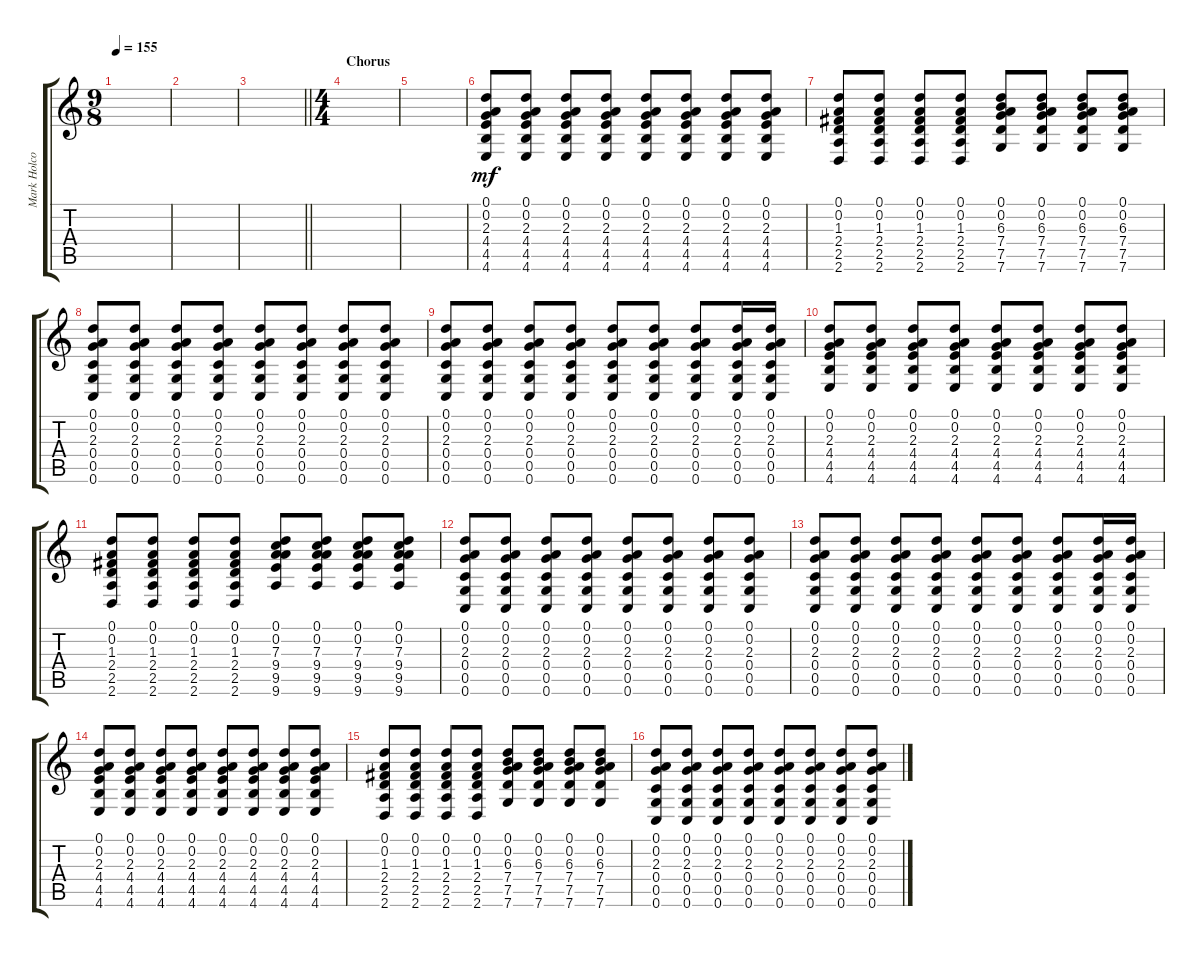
\track ("Mark Holcomb - Acoustic Guitar" "Mark Holco") {instrument acousticguitarsteel}
\staff {score tabs}
\tuning (D4 A3 F3 C3 G2 C2) {hide}
\ts (9 8)
\tempo 155
\clef g2
\ks c
|
|
\barLineRight lightlight
|
\ts (4 4)
\section ("" "Chorus")
|
|
(0.1 0.2 2.3 4.4 4.5 4.6).8{dy mf volume 13 balance 2} (0.1 0.2 2.3 4.4 4.5 4.6).8 (0.1 0.2 2.3 4.4 4.5 4.6).8 (0.1 0.2 2.3 4.4 4.5 4.6).8 (0.1 0.2 2.3 4.4 4.5 4.6).8 (0.1 0.2 2.3 4.4 4.5 4.6).8 (0.1 0.2 2.3 4.4 4.5 4.6).8 (0.1 0.2 2.3 4.4 4.5 4.6).8 |
(0.1 0.2 1.3 2.4 2.5 2.6).8 (0.1 0.2 1.3 2.4 2.5 2.6).8 (0.1 0.2 1.3 2.4 2.5 2.6).8 (0.1 0.2 1.3 2.4 2.5 2.6).8 (0.1 0.2 6.3 7.4 7.5 7.6).8 (0.1 0.2 6.3 7.4 7.5 7.6).8 (0.1 0.2 6.3 7.4 7.5 7.6).8 (0.1 0.2 6.3 7.4 7.5 7.6).8 |
(0.1 0.2 2.3 0.4 0.5 0.6).8 (0.1 0.2 2.3 0.4 0.5 0.6).8 (0.1 0.2 2.3 0.4 0.5 0.6).8 (0.1 0.2 2.3 0.4 0.5 0.6).8 (0.1 0.2 2.3 0.4 0.5 0.6).8 (0.1 0.2 2.3 0.4 0.5 0.6).8 (0.1 0.2 2.3 0.4 0.5 0.6).8 (0.1 0.2 2.3 0.4 0.5 0.6).8 |
(0.1 0.2 2.3 0.4 0.5 0.6).8 (0.1 0.2 2.3 0.4 0.5 0.6).8 (0.1 0.2 2.3 0.4 0.5 0.6).8 (0.1 0.2 2.3 0.4 0.5 0.6).8 (0.1 0.2 2.3 0.4 0.5 0.6).8 (0.1 0.2 2.3 0.4 0.5 0.6).8 (0.1 0.2 2.3 0.4 0.5 0.6).8 (0.1 0.2 2.3 0.4 0.5 0.6).16 (0.1 0.2 2.3 0.4 0.5 0.6).16 |
(0.1 0.2 2.3 4.4 4.5 4.6).8 (0.1 0.2 2.3 4.4 4.5 4.6).8 (0.1 0.2 2.3 4.4 4.5 4.6).8 (0.1 0.2 2.3 4.4 4.5 4.6).8 (0.1 0.2 2.3 4.4 4.5 4.6).8 (0.1 0.2 2.3 4.4 4.5 4.6).8 (0.1 0.2 2.3 4.4 4.5 4.6).8 (0.1 0.2 2.3 4.4 4.5 4.6).8 |
(0.1 0.2 1.3 2.4 2.5 2.6).8 (0.1 0.2 1.3 2.4 2.5 2.6).8 (0.1 0.2 1.3 2.4 2.5 2.6).8 (0.1 0.2 1.3 2.4 2.5 2.6).8 (0.1 0.2 7.3 9.4 9.5 9.6).8 (0.1 0.2 7.3 9.4 9.5 9.6).8 (0.1 0.2 7.3 9.4 9.5 9.6).8 (0.1 0.2 7.3 9.4 9.5 9.6).8 |
(0.1 0.2 2.3 0.4 0.5 0.6).8 (0.1 0.2 2.3 0.4 0.5 0.6).8 (0.1 0.2 2.3 0.4 0.5 0.6).8 (0.1 0.2 2.3 0.4 0.5 0.6).8 (0.1 0.2 2.3 0.4 0.5 0.6).8 (0.1 0.2 2.3 0.4 0.5 0.6).8 (0.1 0.2 2.3 0.4 0.5 0.6).8 (0.1 0.2 2.3 0.4 0.5 0.6).8 |
(0.1 0.2 2.3 0.4 0.5 0.6).8 (0.1 0.2 2.3 0.4 0.5 0.6).8 (0.1 0.2 2.3 0.4 0.5 0.6).8 (0.1 0.2 2.3 0.4 0.5 0.6).8 (0.1 0.2 2.3 0.4 0.5 0.6).8 (0.1 0.2 2.3 0.4 0.5 0.6).8 (0.1 0.2 2.3 0.4 0.5 0.6).8 (0.1 0.2 2.3 0.4 0.5 0.6).16 (0.1 0.2 2.3 0.4 0.5 0.6).16 |
(0.1 0.2 2.3 4.4 4.5 4.6).8 (0.1 0.2 2.3 4.4 4.5 4.6).8 (0.1 0.2 2.3 4.4 4.5 4.6).8 (0.1 0.2 2.3 4.4 4.5 4.6).8 (0.1 0.2 2.3 4.4 4.5 4.6).8 (0.1 0.2 2.3 4.4 4.5 4.6).8 (0.1 0.2 2.3 4.4 4.5 4.6).8 (0.1 0.2 2.3 4.4 4.5 4.6).8 |
(0.1 0.2 1.3 2.4 2.5 2.6).8 (0.1 0.2 1.3 2.4 2.5 2.6).8 (0.1 0.2 1.3 2.4 2.5 2.6).8 (0.1 0.2 1.3 2.4 2.5 2.6).8 (0.1 0.2 6.3 7.4 7.5 7.6).8 (0.1 0.2 6.3 7.4 7.5 7.6).8 (0.1 0.2 6.3 7.4 7.5 7.6).8 (0.1 0.2 6.3 7.4 7.5 7.6).8 |
(0.1 0.2 2.3 0.4 0.5 0.6).8 (0.1 0.2 2.3 0.4 0.5 0.6).8 (0.1 0.2 2.3 0.4 0.5 0.6).8 (0.1 0.2 2.3 0.4 0.5 0.6).8 (0.1 0.2 2.3 0.4 0.5 0.6).8 (0.1 0.2 2.3 0.4 0.5 0.6).8 (0.1 0.2 2.3 0.4 0.5 0.6).8 (0.1 0.2 2.3 0.4 0.5 0.6).8
